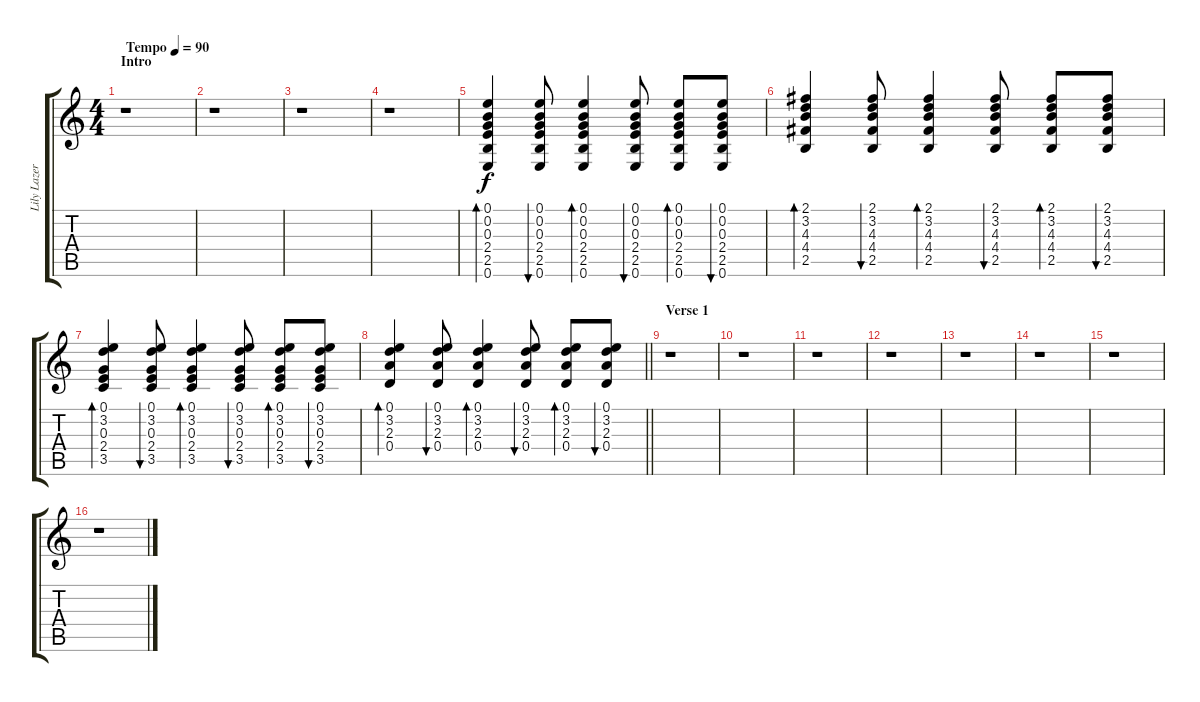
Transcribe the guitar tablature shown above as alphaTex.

\track ("Lily Lazer (Guitar)" "Lily Lazer") {instrument acousticguitarsteel}
\staff {score tabs}
\tuning (E4 B3 G3 D3 A2 E2) {hide}
\ts (4 4)
\section ("" "Intro")
\tempo (90 "Tempo")
\clef g2
\ks c
r.1{dy f instrument acousticguitarsteel} |
r.1 |
r.1 |
r.1 |
(0.1 0.2 0.3 2.4 2.5 0.6).4{bd 30} (0.1 0.2 0.3 2.4 2.5 0.6).8{bu 30} (0.1 0.2 0.3 2.4 2.5 0.6).4{bd 60} (0.1 0.2 0.3 2.4 2.5 0.6).8{bu 30} (0.1 0.2 0.3 2.4 2.5 0.6).8{bd 30} (0.1 0.2 0.3 2.4 2.5 0.6).8{bu 30} |
(2.1 3.2 4.3 4.4 2.5).4{bd 30} (2.1 3.2 4.3 4.4 2.5).8{bu 30} (2.1 3.2 4.3 4.4 2.5).4{bd 60} (2.1 3.2 4.3 4.4 2.5).8{bu 30} (2.1 3.2 4.3 4.4 2.5).8{bd 30} (2.1 3.2 4.3 4.4 2.5).8{bu 30} |
(0.1 3.2 0.3 2.4 3.5).4{bd 30} (0.1 3.2 0.3 2.4 3.5).8{bu 30} (0.1 3.2 0.3 2.4 3.5).4{bd 60} (0.1 3.2 0.3 2.4 3.5).8{bu 30} (0.1 3.2 0.3 2.4 3.5).8{bd 30} (0.1 3.2 0.3 2.4 3.5).8{bu 30} |
\barLineRight lightlight
(0.1 3.2 2.3 0.4).4{bd 30} (0.1 3.2 2.3 0.4).8{bu 30} (0.1 3.2 2.3 0.4).4{bd 60} (0.1 3.2 2.3 0.4).8{bu 30} (0.1 3.2 2.3 0.4).8{bd 30} (0.1 3.2 2.3 0.4).8{bu 30} |
\section ("" "Verse 1")
r.1 |
r.1 |
r.1 |
r.1 |
r.1 |
r.1 |
r.1 |
r.1
